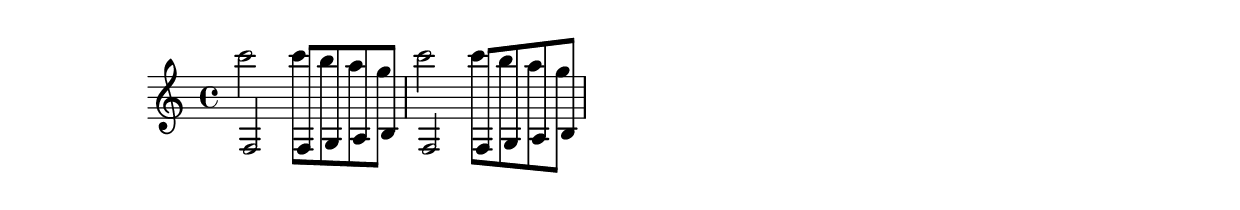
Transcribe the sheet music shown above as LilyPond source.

\version "1.7.18"

\header { texidoc = "@cindex Stem Extend
You can stop Lilypond from extending stems to the center line. "
}

\score { 
  \context Voice \notes\relative c {
	\context Staff <
		\context Voice = "a" { 
			f2 f8 g a b 
			\property Voice.Stem \set #'no-stem-extend = ##t
		 	f2 f8 g a b
		}
		\context Voice = "b" { 
			c''2 c8 b a g
			\property Voice.Stem \set #'no-stem-extend = ##t
			c2 c8 b a g
		}
	>
	
  }
  \paper { raggedright = ##t}  
}

